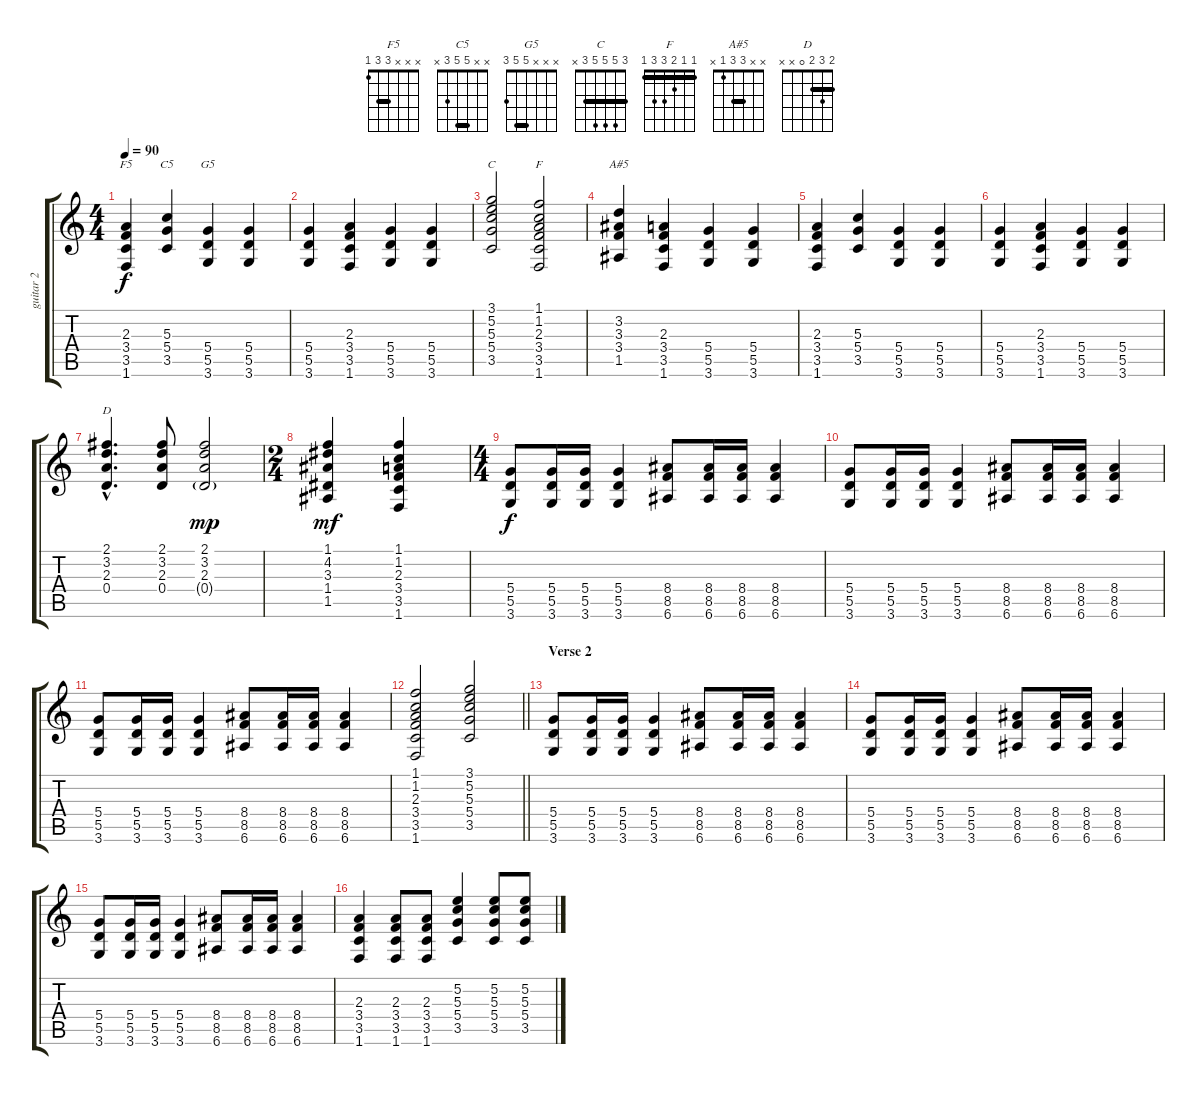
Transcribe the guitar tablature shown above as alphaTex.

\track ("guitar 2" "guitar 2") {instrument distortionguitar}
\staff {score tabs}
\tuning (E4 B3 G3 D3 A2 E2) {hide}
\chord ("F5" x x x 3 3 1) {barre 3}
\chord ("C5" x x 5 5 3 x) {barre 5}
\chord ("G5" x x x 5 5 3) {barre 5}
\chord ("C" 3 5 5 5 3 x) {barre 3}
\chord ("F" 1 1 2 3 3 1) {barre 1}
\chord ("A#5" x x 3 3 1 x) {barre 3}
\chord ("D" 2 3 2 0 x x) {barre 2}
\ts (4 4)
\tempo 90
\clef g2
\ks c
(2.3 3.4 3.5 1.6).4{ch "F5" dy f} (5.3 5.4 3.5).4{ch "C5"} (5.4 5.5 3.6).4{ch "G5"} (5.4 5.5 3.6).4 |
(5.4 5.5 3.6).4 (2.3 3.4 3.5 1.6).4 (5.4 5.5 3.6).4 (5.4 5.5 3.6).4 |
(3.1 5.2 5.3 5.4 3.5).2{ch "C"} (1.1 1.2 2.3 3.4 3.5 1.6).2{ch "F"} |
(3.2 3.3 3.4 1.5).4{ch "A#5"} (2.3 3.4 3.5 1.6).4 (5.4 5.5 3.6).4 (5.4 5.5 3.6).4 |
(2.3 3.4 3.5 1.6).4 (5.3 5.4 3.5).4 (5.4 5.5 3.6).4 (5.4 5.5 3.6).4 |
(5.4 5.5 3.6).4 (2.3 3.4 3.5 1.6).4 (5.4 5.5 3.6).4 (5.4 5.5 3.6).4 |
(2.1{hac} 3.2{hac} 2.3{hac} 0.4{hac}).4{d ch "D"} (2.1 3.2 2.3 0.4).8 (2.1 3.2 2.3 0.4{g}).2{dy mp} |
\ts (2 4)
(1.1 4.2 3.3 1.4 1.5).4{dy mf} (1.1 1.2 2.3 3.4 3.5 1.6).4 |
\ts (4 4)
(5.4 5.5 3.6).8{dy f} (5.4 5.5 3.6).16 (5.4 5.5 3.6).16 (5.4 5.5 3.6).4 (8.4 8.5 6.6).8 (8.4 8.5 6.6).16 (8.4 8.5 6.6).16 (8.4 8.5 6.6).4 |
(5.4 5.5 3.6).8 (5.4 5.5 3.6).16 (5.4 5.5 3.6).16 (5.4 5.5 3.6).4 (8.4 8.5 6.6).8 (8.4 8.5 6.6).16 (8.4 8.5 6.6).16 (8.4 8.5 6.6).4 |
(5.4 5.5 3.6).8 (5.4 5.5 3.6).16 (5.4 5.5 3.6).16 (5.4 5.5 3.6).4 (8.4 8.5 6.6).8 (8.4 8.5 6.6).16 (8.4 8.5 6.6).16 (8.4 8.5 6.6).4 |
\barLineRight lightlight
(1.1 1.2 2.3 3.4 3.5 1.6).2 (3.1 5.2 5.3 5.4 3.5).2 |
\section ("" "Verse 2")
(5.4 5.5 3.6).8 (5.4 5.5 3.6).16 (5.4 5.5 3.6).16 (5.4 5.5 3.6).4 (8.4 8.5 6.6).8 (8.4 8.5 6.6).16 (8.4 8.5 6.6).16 (8.4 8.5 6.6).4 |
(5.4 5.5 3.6).8 (5.4 5.5 3.6).16 (5.4 5.5 3.6).16 (5.4 5.5 3.6).4 (8.4 8.5 6.6).8 (8.4 8.5 6.6).16 (8.4 8.5 6.6).16 (8.4 8.5 6.6).4 |
(5.4 5.5 3.6).8 (5.4 5.5 3.6).16 (5.4 5.5 3.6).16 (5.4 5.5 3.6).4 (8.4 8.5 6.6).8 (8.4 8.5 6.6).16 (8.4 8.5 6.6).16 (8.4 8.5 6.6).4 |
(2.3 3.4 3.5 1.6).4 (2.3 3.4 3.5 1.6).8 (2.3 3.4 3.5 1.6).8 (5.2 5.3 5.4 3.5).4 (5.2 5.3 5.4 3.5).8 (5.2 5.3 5.4 3.5).8
